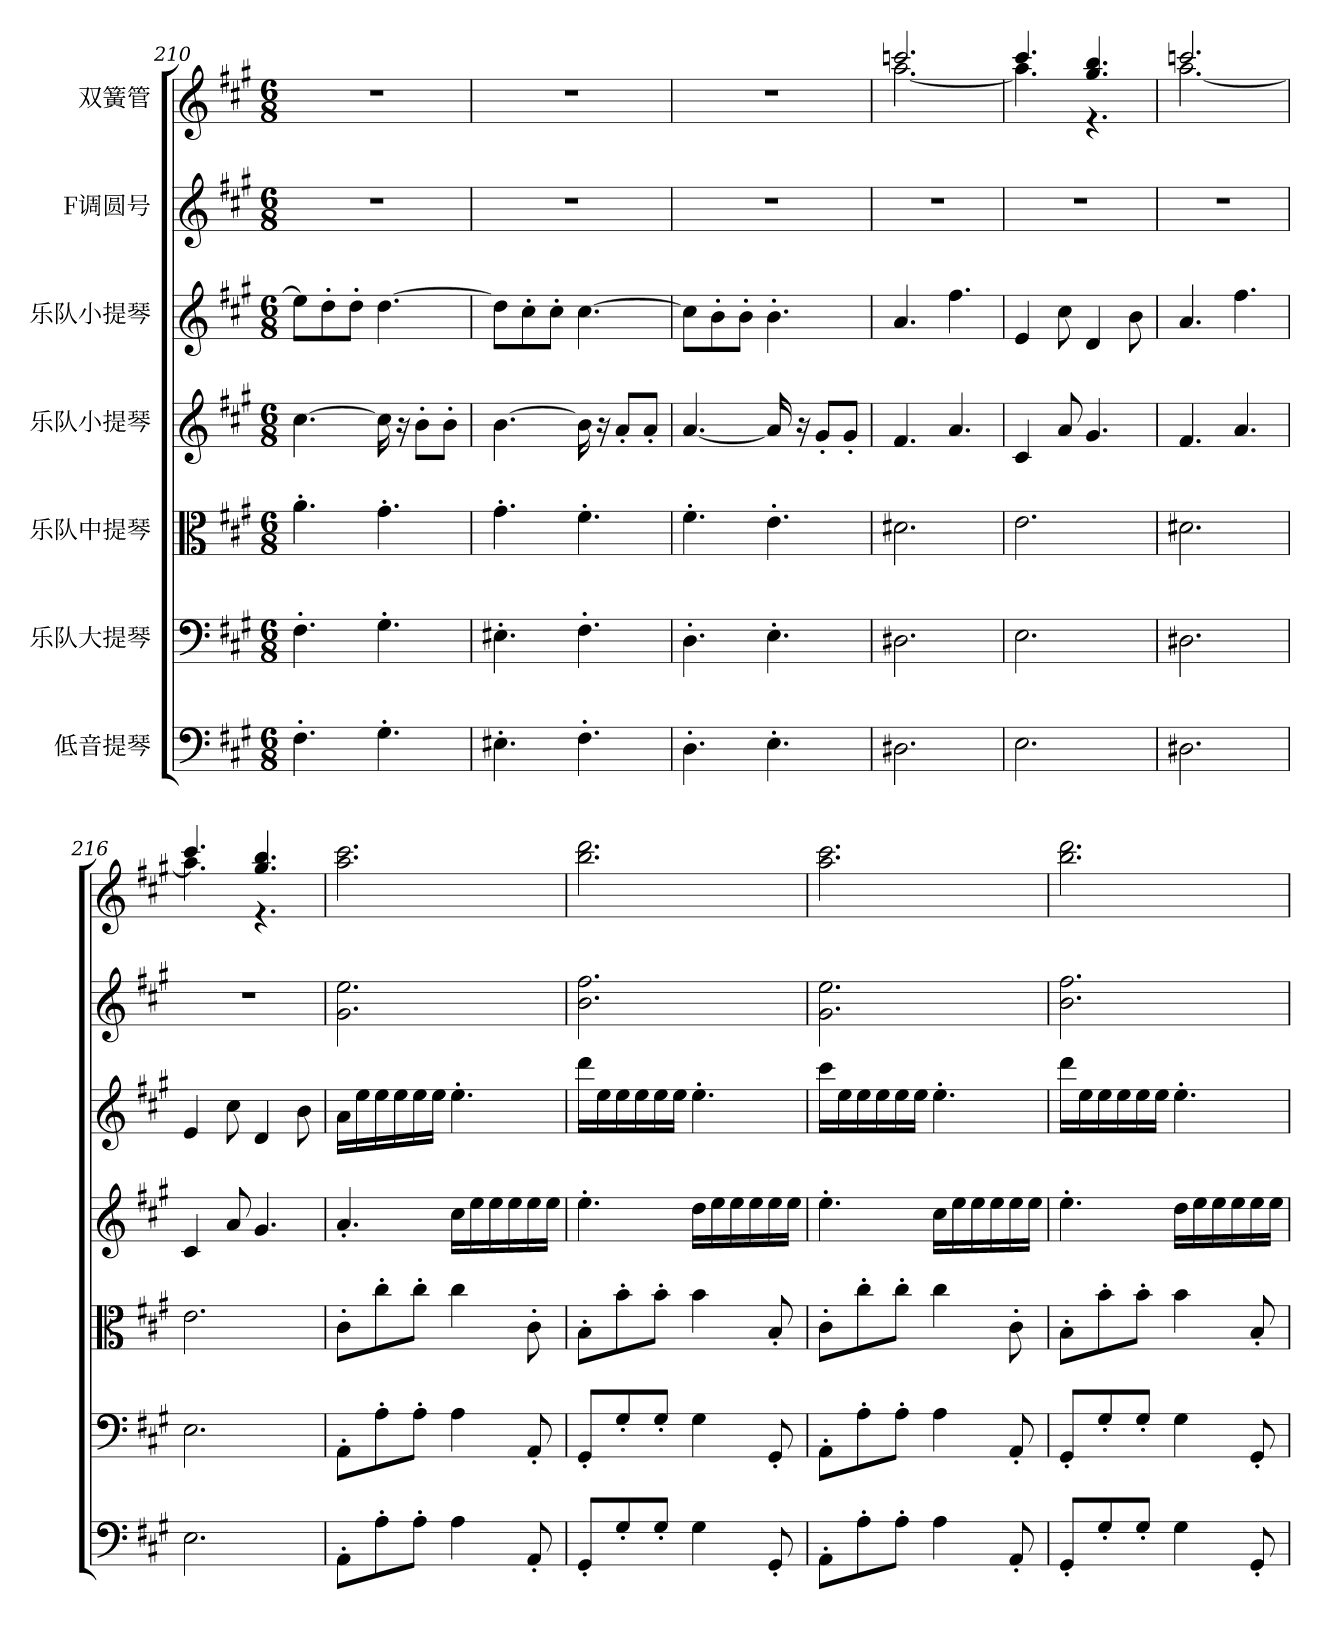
**kern	**kern	**kern	**kern	**kern	**kern	**kern
*part7	*part6	*part5	*part4	*part3	*part2	*part1
*staff7	*staff6	*staff5	*staff4	*staff3	*staff2	*staff1
*I"低音提琴	*I"乐队大提琴	*I"乐队中提琴	*I"乐队小提琴	*I"乐队小提琴	*I"F调圆号	*I"双簧管
*clefF4	*clefF4	*clefC3	*clefG2	*clefG2	*clefG2	*clefG2
*ITrd7c12	*	*	*	*	*ITrd4c7	*
*k[f#c#g#]	*k[f#c#g#]	*k[f#c#g#]	*k[f#c#g#]	*k[f#c#g#]	*k[f#c#]	*k[f#c#g#]
*M6/8	*M6/8	*M6/8	*M6/8	*M6/8	*M6/8	*M6/8
=210	=210	=210	=210	=210	=210	=210
4.FF#'\	4.F#'\	4.a'\	[4.cc#\	8ee\L]	2.r	2.r
.	.	.	.	8dd'\	.	.
.	.	.	.	8dd'\J	.	.
4.GG#'\	4.G#'\	4.g#'\	16cc#\]	[4.dd\	.	.
.	.	.	16r	.	.	.
.	.	.	8b'\L	.	.	.
.	.	.	8b'\J	.	.	.
=211	=211	=211	=211	=211	=211	=211
4.EE#X'\	4.E#X'\	4.g#'\	[4.b\	8dd\L]	2.r	2.r
.	.	.	.	8cc#'\	.	.
.	.	.	.	8cc#'\J	.	.
4.FF#'\	4.F#'\	4.f#'\	16b\]	[4.cc#\	.	.
.	.	.	16r	.	.	.
.	.	.	8a'/L	.	.	.
.	.	.	8a'/J	.	.	.
=212	=212	=212	=212	=212	=212	=212
4.DD'\	4.D'\	4.f#'\	[4.a/	8cc#\L]	2.r	2.r
.	.	.	.	8b'\	.	.
.	.	.	.	8b'\J	.	.
4.EE'\	4.E'\	4.e'\	16a/]	4.b'\	.	.
.	.	.	16r	.	.	.
.	.	.	8g#'/L	.	.	.
.	.	.	8g#'/J	.	.	.
=213	=213	=213	=213	=213	=213	=213
*	*	*	*	*	*	*^
2.DD#X\	2.D#X\	2.d#X\	4.f#/	4.a/	2.r	2.cccn/	[2.aa\
.	.	.	4.a/	4.ff#\	.	.	.
=214	=214	=214	=214	=214	=214	=214	=214
2.EE\	2.E\	2.e\	4c#/	4e/	2.r	4.ccc#/	4.aa\]
.	.	.	8a/	8cc#\	.	.	.
.	.	.	4.g#/	4d/	.	4.gg#/ 4.bb/	4.r
.	.	.	.	8b\	.	.	.
!!LO:PB:g=z	!!
=215	=215	=215	=215	=215	=215	=215	=215
2.DD#X\	2.D#X\	2.d#X\	4.f#/	4.a/	2.r	2.cccn/	[2.aa\
.	.	.	4.a/	4.ff#\	.	.	.
=216	=216	=216	=216	=216	=216	=216	=216
2.EE\	2.E\	2.e\	4c#/	4e/	2.r	4.ccc#/	4.aa\]
.	.	.	8a/	8cc#\	.	.	.
.	.	.	4.g#/	4d/	.	4.gg#/ 4.bb/	4.r
.	.	.	.	8b\	.	.	.
*	*	*	*	*	*	*v	*v
=217	=217	=217	=217	=217	=217	=217
*	*	*	*	*	*	*MM162
8AAA'\L	8AA'\L	8c#'\L	4.a'/	16a\LL	2.c#\ 2.a\	2.aa\ 2.ccc#\
.	.	.	.	16ee\	.	.
8AA'\	8A'\	8cc#'\	.	16ee\	.	.
.	.	.	.	16ee\	.	.
8AA'\J	8A'\J	8cc#'\J	.	16ee\	.	.
.	.	.	.	16ee\JJ	.	.
4AA\	4A\	4cc#\	16cc#\LL	4.ee'\	.	.
.	.	.	16ee\	.	.	.
.	.	.	16ee\	.	.	.
.	.	.	16ee\	.	.	.
8AAA'/	8AA'/	8c#'\	16ee\	.	.	.
.	.	.	16ee\JJ	.	.	.
=218	=218	=218	=218	=218	=218	=218
8GGG#'/L	8GG#'/L	8B'\L	4.ee'\	16ddd\LL	2.e\ 2.b\	2.bb\ 2.ddd\
.	.	.	.	16ee\	.	.
8GG#'/	8G#'/	8b'\	.	16ee\	.	.
.	.	.	.	16ee\	.	.
8GG#'/J	8G#'/J	8b'\J	.	16ee\	.	.
.	.	.	.	16ee\JJ	.	.
4GG#\	4G#\	4b\	16dd\LL	4.ee'\	.	.
.	.	.	16ee\	.	.	.
.	.	.	16ee\	.	.	.
.	.	.	16ee\	.	.	.
8GGG#'/	8GG#'/	8B'/	16ee\	.	.	.
.	.	.	16ee\JJ	.	.	.
!!LO:PB:g=z
=219	=219	=219	=219	=219	=219	=219
8AAA'\L	8AA'\L	8c#'\L	4.ee'\	16ccc#\LL	2.c#\ 2.a\	2.aa\ 2.ccc#\
.	.	.	.	16ee\	.	.
8AA'\	8A'\	8cc#'\	.	16ee\	.	.
.	.	.	.	16ee\	.	.
8AA'\J	8A'\J	8cc#'\J	.	16ee\	.	.
.	.	.	.	16ee\JJ	.	.
4AA\	4A\	4cc#\	16cc#\LL	4.ee'\	.	.
.	.	.	16ee\	.	.	.
.	.	.	16ee\	.	.	.
.	.	.	16ee\	.	.	.
8AAA'/	8AA'/	8c#'\	16ee\	.	.	.
.	.	.	16ee\JJ	.	.	.
=220	=220	=220	=220	=220	=220	=220
8GGG#'/L	8GG#'/L	8B'\L	4.ee'\	16ddd\LL	2.e\ 2.b\	2.bb\ 2.ddd\
.	.	.	.	16ee\	.	.
8GG#'/	8G#'/	8b'\	.	16ee\	.	.
.	.	.	.	16ee\	.	.
8GG#'/J	8G#'/J	8b'\J	.	16ee\	.	.
.	.	.	.	16ee\JJ	.	.
4GG#\	4G#\	4b\	16dd\LL	4.ee'\	.	.
.	.	.	16ee\	.	.	.
.	.	.	16ee\	.	.	.
.	.	.	16ee\	.	.	.
8GGG#'/	8GG#'/	8B'/	16ee\	.	.	.
.	.	.	16ee\JJ	.	.	.
=	=	=	=	=	=	=
*-	*-	*-	*-	*-	*-	*-
